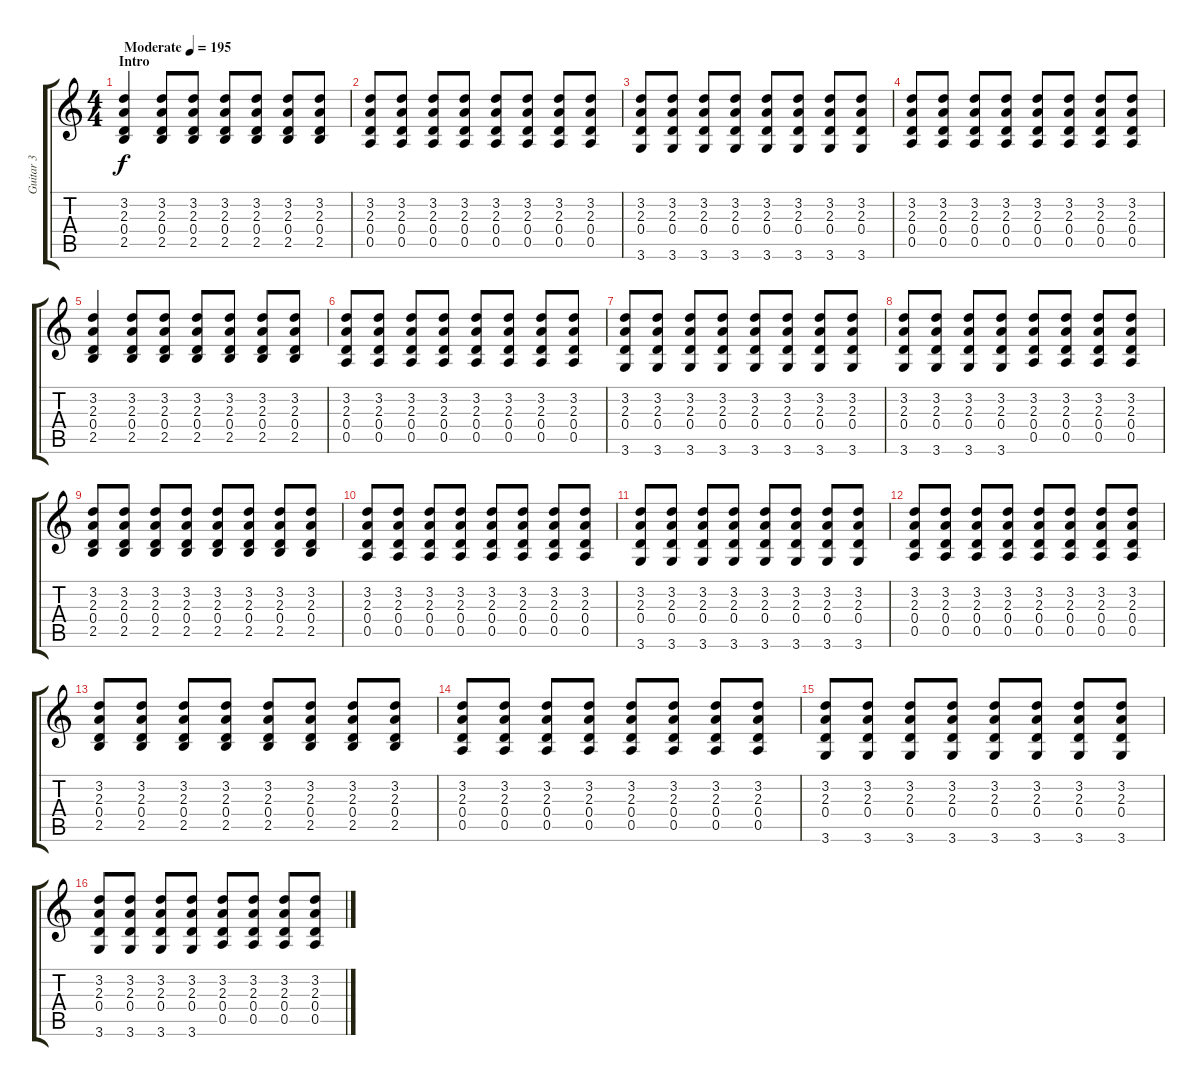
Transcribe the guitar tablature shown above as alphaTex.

\track ("Guitar 3" "Guitar 3") {instrument electricguitarclean}
\staff {score tabs}
\tuning (E4 B3 G3 D3 A2 E2) {hide}
\ts (4 4)
\section ("" "Intro")
\tempo (195 "Moderate")
\clef g2
\ks c
(3.2 2.3 0.4 2.5).4{dy f instrument electricguitarclean} (3.2 2.3 0.4 2.5).8 (3.2 2.3 0.4 2.5).8 (3.2 2.3 0.4 2.5).8 (3.2 2.3 0.4 2.5).8 (3.2 2.3 0.4 2.5).8 (3.2 2.3 0.4 2.5).8 |
(3.2 2.3 0.4 0.5).8 (3.2 2.3 0.4 0.5).8 (3.2 2.3 0.4 0.5).8 (3.2 2.3 0.4 0.5).8 (3.2 2.3 0.4 0.5).8 (3.2 2.3 0.4 0.5).8 (3.2 2.3 0.4 0.5).8 (3.2 2.3 0.4 0.5).8 |
(3.2 2.3 0.4 3.6).8 (3.2 2.3 0.4 3.6).8 (3.2 2.3 0.4 3.6).8 (3.2 2.3 0.4 3.6).8 (3.2 2.3 0.4 3.6).8 (3.2 2.3 0.4 3.6).8 (3.2 2.3 0.4 3.6).8 (3.2 2.3 0.4 3.6).8 |
(3.2 2.3 0.4 0.5).8 (3.2 2.3 0.4 0.5).8 (3.2 2.3 0.4 0.5).8 (3.2 2.3 0.4 0.5).8 (3.2 2.3 0.4 0.5).8 (3.2 2.3 0.4 0.5).8 (3.2 2.3 0.4 0.5).8 (3.2 2.3 0.4 0.5).8 |
(3.2 2.3 0.4 2.5).4 (3.2 2.3 0.4 2.5).8 (3.2 2.3 0.4 2.5).8 (3.2 2.3 0.4 2.5).8 (3.2 2.3 0.4 2.5).8 (3.2 2.3 0.4 2.5).8 (3.2 2.3 0.4 2.5).8 |
(3.2 2.3 0.4 0.5).8 (3.2 2.3 0.4 0.5).8 (3.2 2.3 0.4 0.5).8 (3.2 2.3 0.4 0.5).8 (3.2 2.3 0.4 0.5).8 (3.2 2.3 0.4 0.5).8 (3.2 2.3 0.4 0.5).8 (3.2 2.3 0.4 0.5).8 |
(3.2 2.3 0.4 3.6).8 (3.2 2.3 0.4 3.6).8 (3.2 2.3 0.4 3.6).8 (3.2 2.3 0.4 3.6).8 (3.2 2.3 0.4 3.6).8 (3.2 2.3 0.4 3.6).8 (3.2 2.3 0.4 3.6).8 (3.2 2.3 0.4 3.6).8 |
(3.2 2.3 0.4 3.6).8 (3.2 2.3 0.4 3.6).8 (3.2 2.3 0.4 3.6).8 (3.2 2.3 0.4 3.6).8 (3.2 2.3 0.4 0.5).8 (3.2 2.3 0.4 0.5).8 (3.2 2.3 0.4 0.5).8 (3.2 2.3 0.4 0.5).8 |
(3.2 2.3 0.4 2.5).8 (3.2 2.3 0.4 2.5).8 (3.2 2.3 0.4 2.5).8 (3.2 2.3 0.4 2.5).8 (3.2 2.3 0.4 2.5).8 (3.2 2.3 0.4 2.5).8 (3.2 2.3 0.4 2.5).8 (3.2 2.3 0.4 2.5).8 |
(3.2 2.3 0.4 0.5).8 (3.2 2.3 0.4 0.5).8 (3.2 2.3 0.4 0.5).8 (3.2 2.3 0.4 0.5).8 (3.2 2.3 0.4 0.5).8 (3.2 2.3 0.4 0.5).8 (3.2 2.3 0.4 0.5).8 (3.2 2.3 0.4 0.5).8 |
(3.2 2.3 0.4 3.6).8 (3.2 2.3 0.4 3.6).8 (3.2 2.3 0.4 3.6).8 (3.2 2.3 0.4 3.6).8 (3.2 2.3 0.4 3.6).8 (3.2 2.3 0.4 3.6).8 (3.2 2.3 0.4 3.6).8 (3.2 2.3 0.4 3.6).8 |
(3.2 2.3 0.4 0.5).8 (3.2 2.3 0.4 0.5).8 (3.2 2.3 0.4 0.5).8 (3.2 2.3 0.4 0.5).8 (3.2 2.3 0.4 0.5).8 (3.2 2.3 0.4 0.5).8 (3.2 2.3 0.4 0.5).8 (3.2 2.3 0.4 0.5).8 |
(3.2 2.3 0.4 2.5).8 (3.2 2.3 0.4 2.5).8 (3.2 2.3 0.4 2.5).8 (3.2 2.3 0.4 2.5).8 (3.2 2.3 0.4 2.5).8 (3.2 2.3 0.4 2.5).8 (3.2 2.3 0.4 2.5).8 (3.2 2.3 0.4 2.5).8 |
(3.2 2.3 0.4 0.5).8 (3.2 2.3 0.4 0.5).8 (3.2 2.3 0.4 0.5).8 (3.2 2.3 0.4 0.5).8 (3.2 2.3 0.4 0.5).8 (3.2 2.3 0.4 0.5).8 (3.2 2.3 0.4 0.5).8 (3.2 2.3 0.4 0.5).8 |
(3.2 2.3 0.4 3.6).8 (3.2 2.3 0.4 3.6).8 (3.2 2.3 0.4 3.6).8 (3.2 2.3 0.4 3.6).8 (3.2 2.3 0.4 3.6).8 (3.2 2.3 0.4 3.6).8 (3.2 2.3 0.4 3.6).8 (3.2 2.3 0.4 3.6).8 |
(3.2 2.3 0.4 3.6).8 (3.2 2.3 0.4 3.6).8 (3.2 2.3 0.4 3.6).8 (3.2 2.3 0.4 3.6).8 (3.2 2.3 0.4 0.5).8 (3.2 2.3 0.4 0.5).8 (3.2 2.3 0.4 0.5).8 (3.2 2.3 0.4 0.5).8
